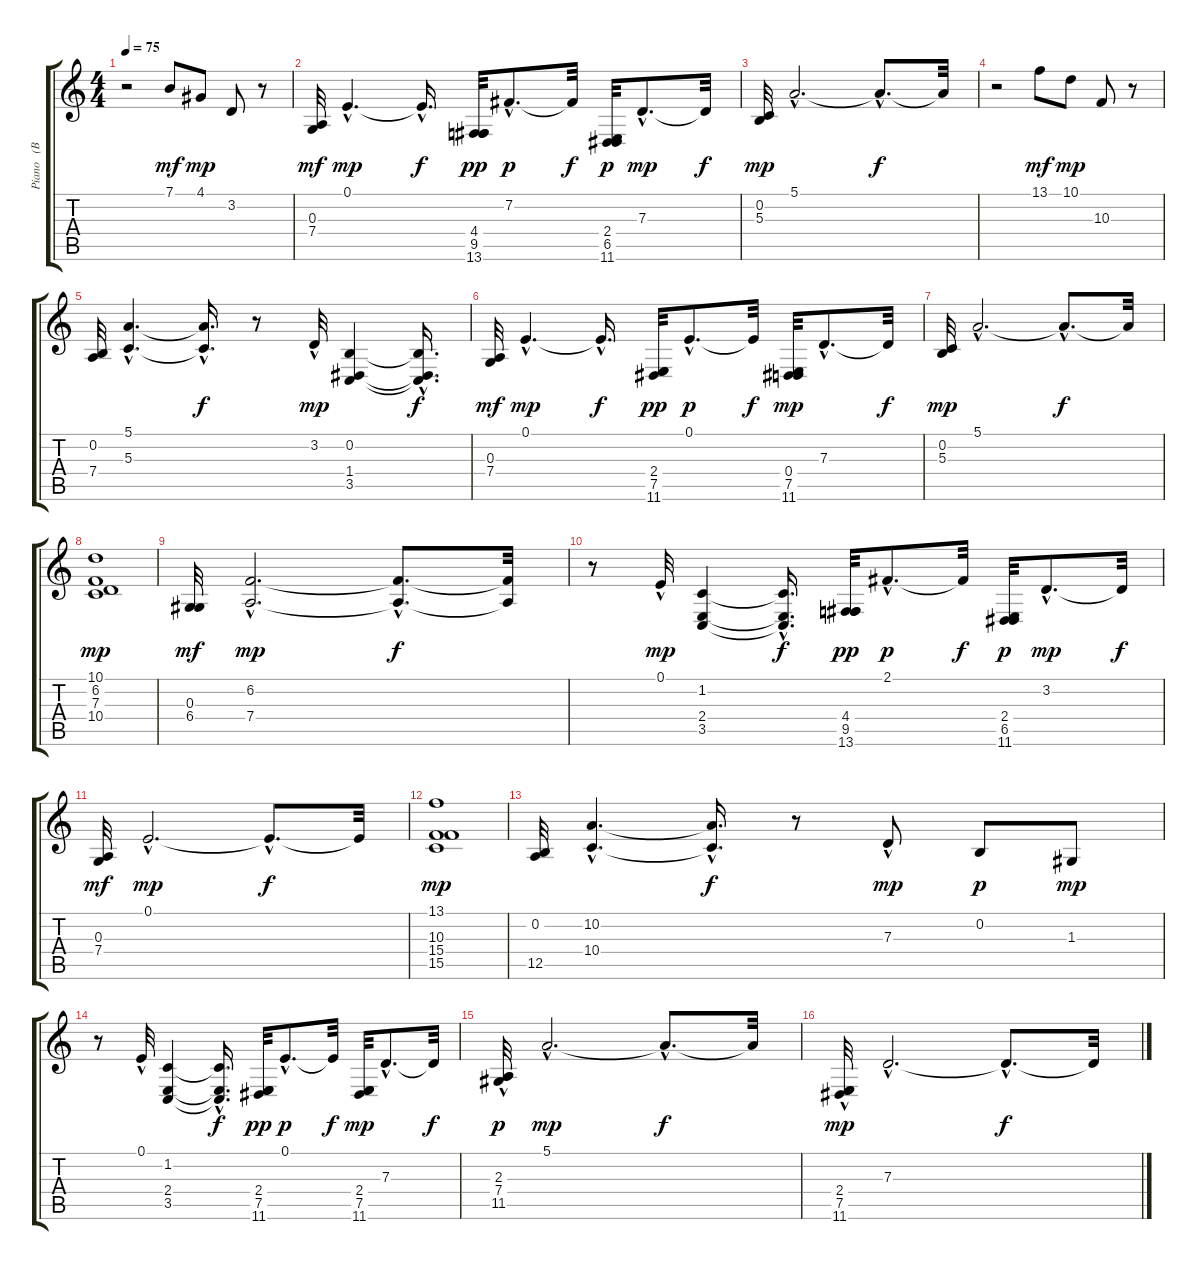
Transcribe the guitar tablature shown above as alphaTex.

\track ("Piano   (BB)" "Piano   (B") {instrument electricpiano1}
\staff {score tabs}
\tuning (E4 B3 G3 D3 A2 E2) {hide}
\ts (4 4)
\tempo 75
\clef g2
\ks c
r.2{dy f} 7.1.8{dy mf} 4.1.8{dy mp} 3.2.8 r.8 |
(0.3 7.4).32{dy mf} 0.1{hac}.4{d dy mp} 0.1{hac t}.16{d dy f} (4.4 9.5 13.6).32{dy pp} 7.2{hac}.8{d dy p} 7.2{t}.32{dy f} (2.4 6.5 11.6).32{dy p} 7.3{hac}.8{d dy mp} 7.3{t}.32{dy f} |
(0.2 5.3).32{dy mp} 5.1{hac}.2{d} 5.1{hac t}.8{d dy f} 5.1{t}.32 |
r.2 13.1.8{dy mf} 10.1.8{dy mp} 10.3.8 r.8 |
(0.2 7.4).32 (5.1{hac} 5.3{hac}).4{d} (5.1{hac t} 5.3{hac t}).16{d dy f} r.8 3.2{hac}.32{dy mp} (0.2 1.4 3.5).4 (0.2{hac t} 1.4{hac t} 3.5{hac t}).16{d dy f} |
(0.3 7.4).32{dy mf} 0.1{hac}.4{d dy mp} 0.1{hac t}.16{d dy f} (2.4 7.5 11.6).32{dy pp} 0.1{hac}.8{d dy p} 0.1{t}.32{dy f} (0.4 7.5 11.6).32{dy mp} 7.3{hac}.8{d} 7.3{t}.32{dy f} |
(0.2 5.3).32{dy mp} 5.1{hac}.2{d} 5.1{hac t}.8{d dy f} 5.1{t}.32 |
(10.1 6.2 7.3 10.4).1{dy mp} |
(0.3 6.4).32{dy mf} (6.2{hac} 7.4{hac}).2{d dy mp} (6.2{hac t} 7.4{hac t}).8{d dy f} (6.2{t} 7.4{t}).32 |
r.8 0.1{hac}.32{dy mp} (1.2 2.4 3.5).4 (1.2{hac t} 2.4{hac t} 3.5{hac t}).16{d dy f} (4.4 9.5 13.6).32{dy pp} 2.1{hac}.8{d dy p} 2.1{t}.32{dy f} (2.4 6.5 11.6).32{dy p} 3.2{hac}.8{d dy mp} 3.2{t}.32{dy f} |
(0.3 7.4).32{dy mf} 0.1{hac}.2{d dy mp} 0.1{hac t}.8{d dy f} 0.1{t}.32 |
(13.1 10.3 15.4 15.5).1{dy mp} |
(0.2 12.5).32 (10.2{hac} 10.4{hac}).4{d} (10.2{hac t} 10.4{hac t}).16{d dy f} r.8 7.3{hac}.8{dy mp} 0.2.8{dy p} 1.3.8{dy mp} |
r.8 0.1{hac}.32 (1.2 2.4 3.5).4 (1.2{hac t} 2.4{hac t} 3.5{hac t}).16{d dy f} (2.4 7.5 11.6).32{dy pp} 0.1{hac}.8{d dy p} 0.1{t}.32{dy f} (2.4 7.5 11.6).32{dy mp} 7.3{hac}.8{d} 7.3{t}.32{dy f} |
(2.3{hac} 7.4{hac} 11.5{hac}).32{dy p} 5.1{hac}.2{d dy mp} 5.1{hac t}.8{d dy f} 5.1{t}.32 |
(2.4{hac} 7.5{hac} 11.6{hac}).32{dy mp} 7.3{hac}.2{d} 7.3{hac t}.8{d dy f} 7.3{t}.32
